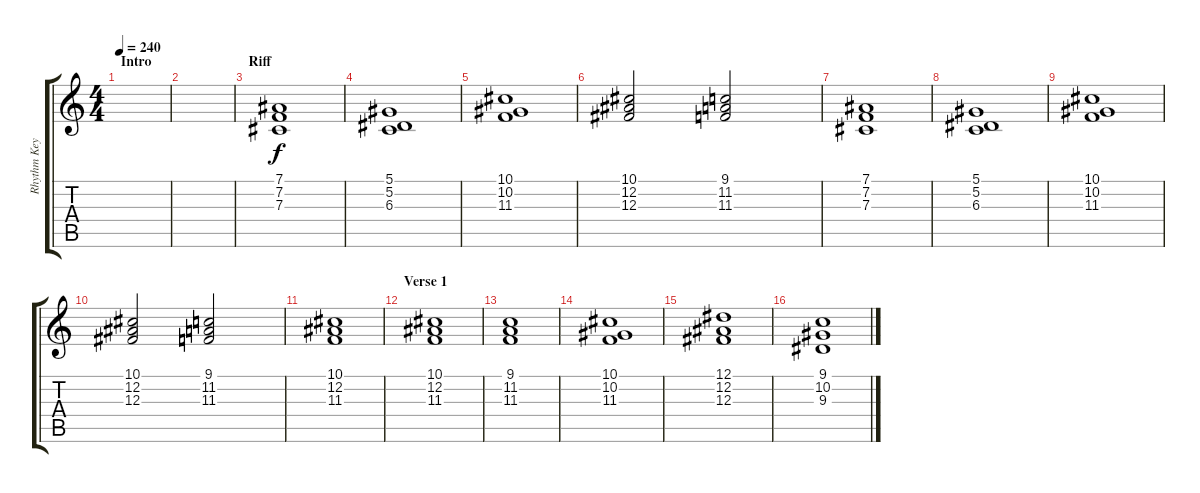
\track ("Rhythm Keyboard" "Rhythm Key") {instrument harpsichord}
\staff {score tabs}
\tuning (Eb4 Bb3 Gb3 Db3 Ab2 Eb2) {hide}
\ts (4 4)
\section ("" "Intro")
\tempo 240
\clef g2
\ks c
|
|
\section ("" "Riff")
(7.1 7.2 7.3).1 |
(5.1 5.2 6.3).1 |
(10.1 10.2 11.3).1 |
(10.1 12.2 12.3).2 (9.1 11.2 11.3).2 |
(7.1 7.2 7.3).1 |
(5.1 5.2 6.3).1 |
(10.1 10.2 11.3).1 |
(10.1 12.2 12.3).2 (9.1 11.2 11.3).2 |
(10.1 12.2 11.3).1 |
\section ("" "Verse 1")
(10.1 12.2 11.3).1 |
(9.1 11.2 11.3).1 |
(10.1 10.2 11.3).1 |
(12.1 12.2 12.3).1 |
(9.1 10.2 9.3).1
